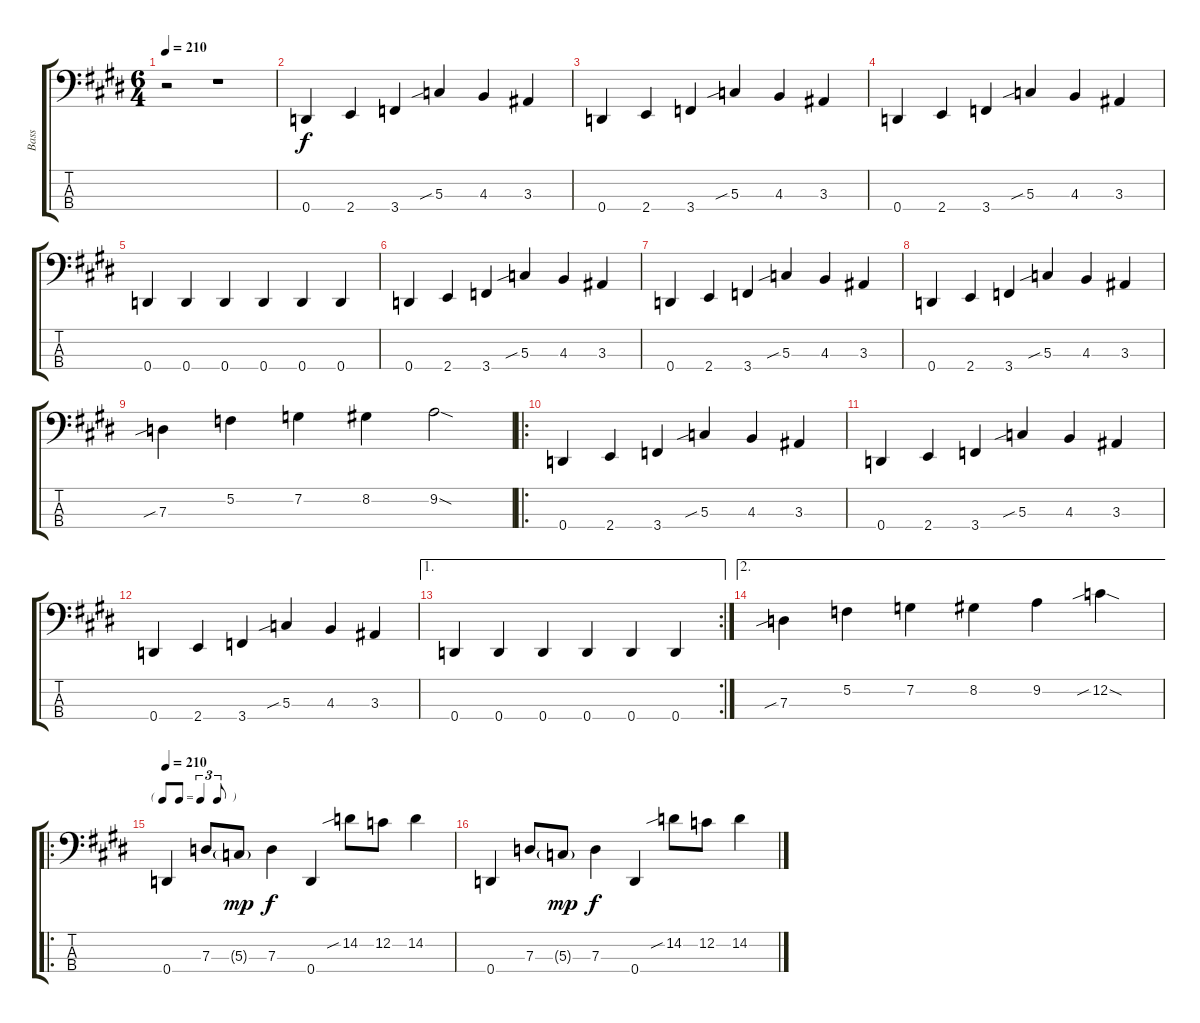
\track ("Bass" "Bass") {instrument electricbasspick}
\staff {score tabs}
\tuning (F2 C2 G1 D1) {hide}
\ts (6 4)
\tempo 210
\clef f4
\ks e
r.2{dy f instrument electricbasspick} r.1 |
\ks c#minor
0.4.4 2.4.4 3.4.4 5.3{sib}.4 4.3.4 3.3.4 |
0.4.4 2.4.4 3.4.4 5.3{sib}.4 4.3.4 3.3.4 |
0.4.4 2.4.4 3.4.4 5.3{sib}.4 4.3.4 3.3.4 |
\ks e
0.4.4 0.4.4 0.4.4 0.4.4 0.4.4 0.4.4 |
\ks c#minor
0.4.4 2.4.4 3.4.4 5.3{sib}.4 4.3.4 3.3.4 |
0.4.4 2.4.4 3.4.4 5.3{sib}.4 4.3.4 3.3.4 |
0.4.4 2.4.4 3.4.4 5.3{sib}.4 4.3.4 3.3.4 |
\ks e
7.3{sib}.4 5.2.4 7.2.4 8.2.4 9.2{sod}.2 |
\ro
\ks c#minor
0.4.4 2.4.4 3.4.4 5.3{sib}.4 4.3.4 3.3.4 |
0.4.4 2.4.4 3.4.4 5.3{sib}.4 4.3.4 3.3.4 |
0.4.4 2.4.4 3.4.4 5.3{sib}.4 4.3.4 3.3.4 |
\ae 1
\rc 2
\ks e
0.4.4 0.4.4 0.4.4 0.4.4 0.4.4 0.4.4 |
\ae 2
\ks c#minor
7.3{sib}.4 5.2.4 7.2.4 8.2.4 9.2.4 12.2{sib sod}.4 |
\ro
\tf triplet8th
\tempo 210
0.4.4 7.3.8 5.3{g}.8{dy mp} 7.3.4{dy f} 0.4.4 14.2{sib}.8 12.2.8 14.2.4 |
0.4.4 7.3.8 5.3{g}.8{dy mp} 7.3.4{dy f} 0.4.4 14.2{sib}.8 12.2.8 14.2.4
